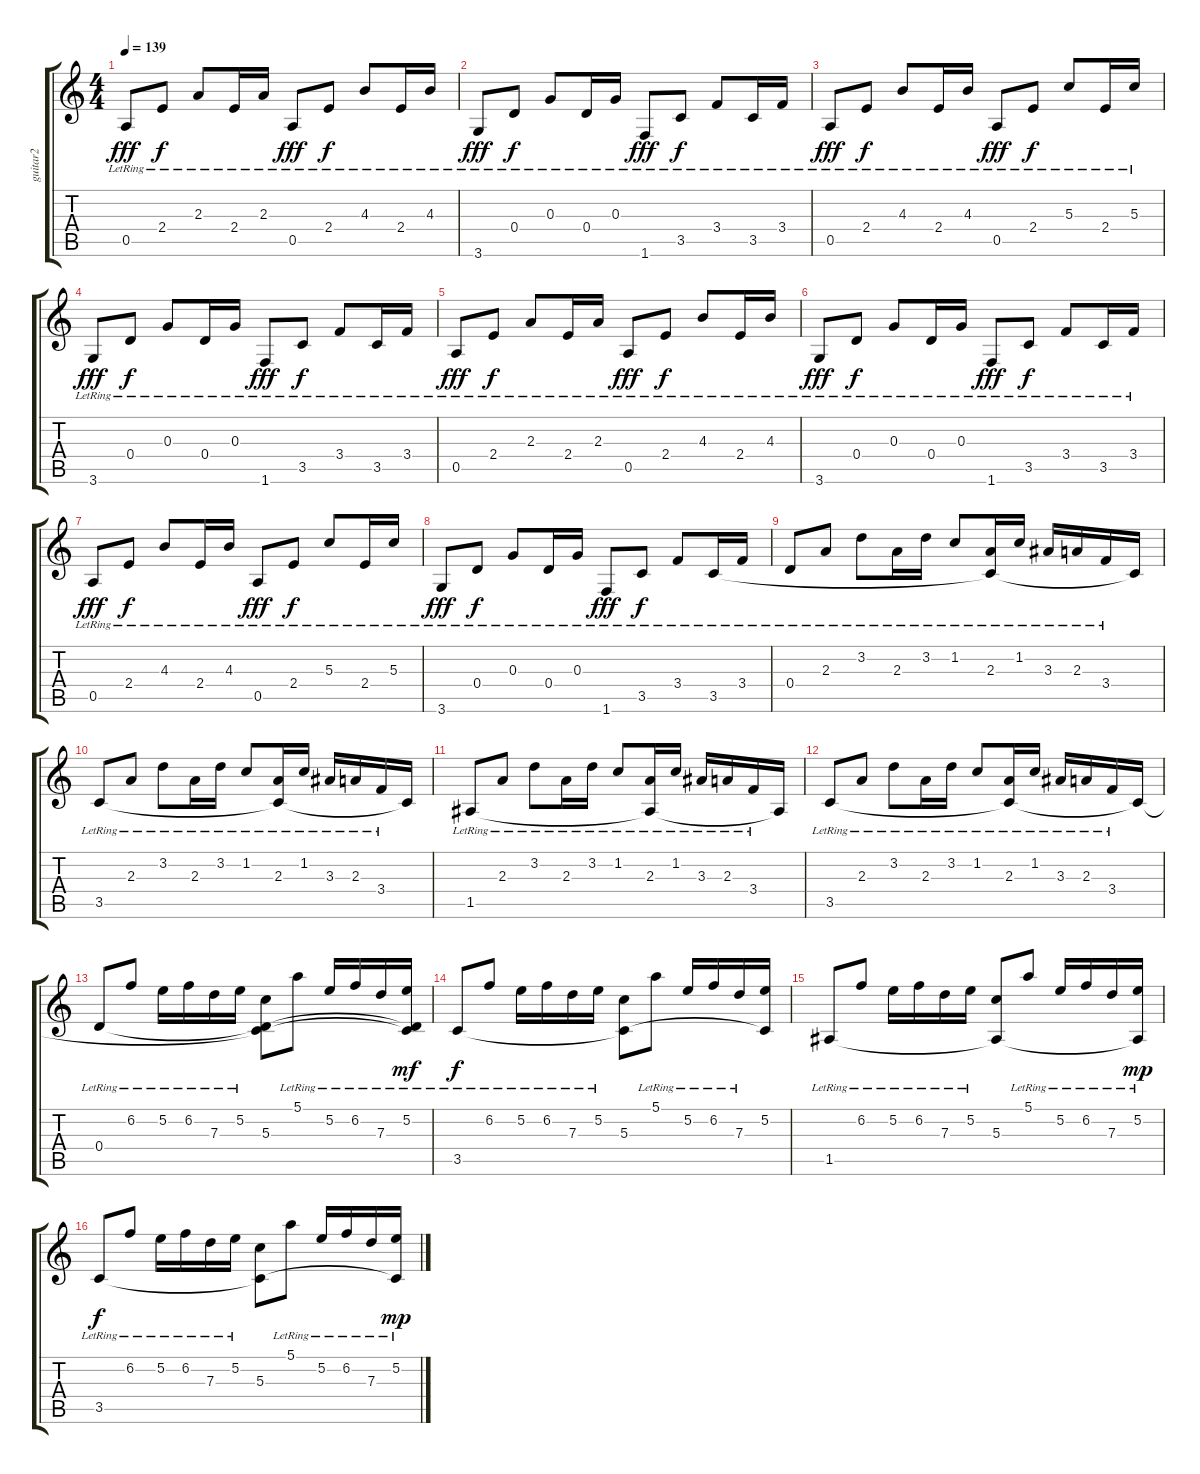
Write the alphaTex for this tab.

\track ("guitar2" "guitar2") {instrument electricguitarmuted}
\staff {score tabs}
\tuning (E4 B3 G3 D3 A2 E2) {hide}
\ts (4 4)
\tempo 139
\clef g2
\ks c
0.5{lr}.8{dy fff} 2.4{lr}.8{dy f} 2.3{lr}.8 2.4{lr}.16 2.3{lr}.16 0.5{lr}.8{dy fff} 2.4{lr}.8{dy f} 4.3{lr}.8 2.4{lr}.16 4.3{lr}.16 |
3.6{lr}.8{dy fff} 0.4{lr}.8{dy f} 0.3{lr}.8 0.4{lr}.16 0.3{lr}.16 1.6{lr}.8{dy fff} 3.5{lr}.8{dy f} 3.4{lr}.8 3.5{lr}.16 3.4{lr}.16 |
0.5{lr}.8{dy fff} 2.4{lr}.8{dy f} 4.3{lr}.8 2.4{lr}.16 4.3{lr}.16 0.5{lr}.8{dy fff} 2.4{lr}.8{dy f} 5.3{lr}.8 2.4{lr}.16 5.3{lr}.16 |
3.6{lr}.8{dy fff} 0.4{lr}.8{dy f} 0.3{lr}.8 0.4{lr}.16 0.3{lr}.16 1.6{lr}.8{dy fff} 3.5{lr}.8{dy f} 3.4{lr}.8 3.5{lr}.16 3.4{lr}.16 |
0.5{lr}.8{dy fff} 2.4{lr}.8{dy f} 2.3{lr}.8 2.4{lr}.16 2.3{lr}.16 0.5{lr}.8{dy fff} 2.4{lr}.8{dy f} 4.3{lr}.8 2.4{lr}.16 4.3{lr}.16 |
3.6{lr}.8{dy fff} 0.4{lr}.8{dy f} 0.3{lr}.8 0.4{lr}.16 0.3{lr}.16 1.6{lr}.8{dy fff} 3.5{lr}.8{dy f} 3.4{lr}.8 3.5{lr}.16 3.4{lr}.16 |
0.5{lr}.8{dy fff} 2.4{lr}.8{dy f} 4.3{lr}.8 2.4{lr}.16 4.3{lr}.16 0.5{lr}.8{dy fff} 2.4{lr}.8{dy f} 5.3{lr}.8 2.4{lr}.16 5.3{lr}.16 |
3.6{lr}.8{dy fff} 0.4{lr}.8{dy f} 0.3{lr}.8 0.4{lr}.16 0.3{lr}.16 1.6{lr}.8{dy fff} 3.5{lr}.8{dy f} 3.4{lr}.8 3.5{lr}.16 3.4{lr}.16 |
0.4{lr}.8 2.3{lr}.8 3.2{lr}.8 2.3{lr}.16 3.2{lr}.16 1.2{lr}.8 (2.3{lr} 3.5{t}).16 1.2{lr}.16 3.3{lr}.16 2.3{lr}.16 3.4{lr}.16 3.5{t}.16 |
3.5{lr}.8 2.3{lr}.8 3.2{lr}.8 2.3{lr}.16 3.2{lr}.16 1.2{lr}.8 (2.3{lr} 3.5{t}).16 1.2{lr}.16 3.3{lr}.16 2.3{lr}.16 3.4{lr}.16 3.5{t}.16 |
1.5{lr}.8 2.3{lr}.8 3.2{lr}.8 2.3{lr}.16 3.2{lr}.16 1.2{lr}.8 (2.3{lr} 1.5{t}).16 1.2{lr}.16 3.3{lr}.16 2.3{lr}.16 3.4{lr}.16 1.5{t}.16 |
3.5{lr}.8 2.3{lr}.8 3.2{lr}.8 2.3{lr}.16 3.2{lr}.16 1.2{lr}.8 (2.3{lr} 3.5{t}).16 1.2{lr}.16 3.3{lr}.16 2.3{lr}.16 3.4{lr}.16 3.5{t}.16 |
0.4{lr}.8 6.2{lr}.8 5.2{lr}.16 6.2{lr}.16 7.3{lr}.16 5.2{lr}.16 (5.3 0.4{t} 3.5{t}).8 5.1{lr}.8 5.2{lr}.16 6.2{lr}.16 7.3{lr}.16 (5.2{lr} 0.4{t} 3.5{t}).16{dy mf} |
3.5{lr}.8{dy f} 6.2{lr}.8 5.2{lr}.16 6.2{lr}.16 7.3{lr}.16 5.2{lr}.16 (5.3 3.5{t}).8 5.1{lr}.8 5.2{lr}.16 6.2{lr}.16 7.3{lr}.16 (5.2 3.5{t}).16 |
1.5{lr}.8 6.2{lr}.8 5.2{lr}.16 6.2{lr}.16 7.3{lr}.16 5.2{lr}.16 (5.3 1.5{t}).8 5.1{lr}.8 5.2{lr}.16 6.2{lr}.16 7.3{lr}.16 (5.2{lr} 1.5{t}).16{dy mp} |
3.5{lr}.8{dy f} 6.2{lr}.8 5.2{lr}.16 6.2{lr}.16 7.3{lr}.16 5.2{lr}.16 (5.3 3.5{t}).8 5.1{lr}.8 5.2{lr}.16 6.2{lr}.16 7.3{lr}.16 (5.2{lr} 3.5{t}).16{dy mp}
